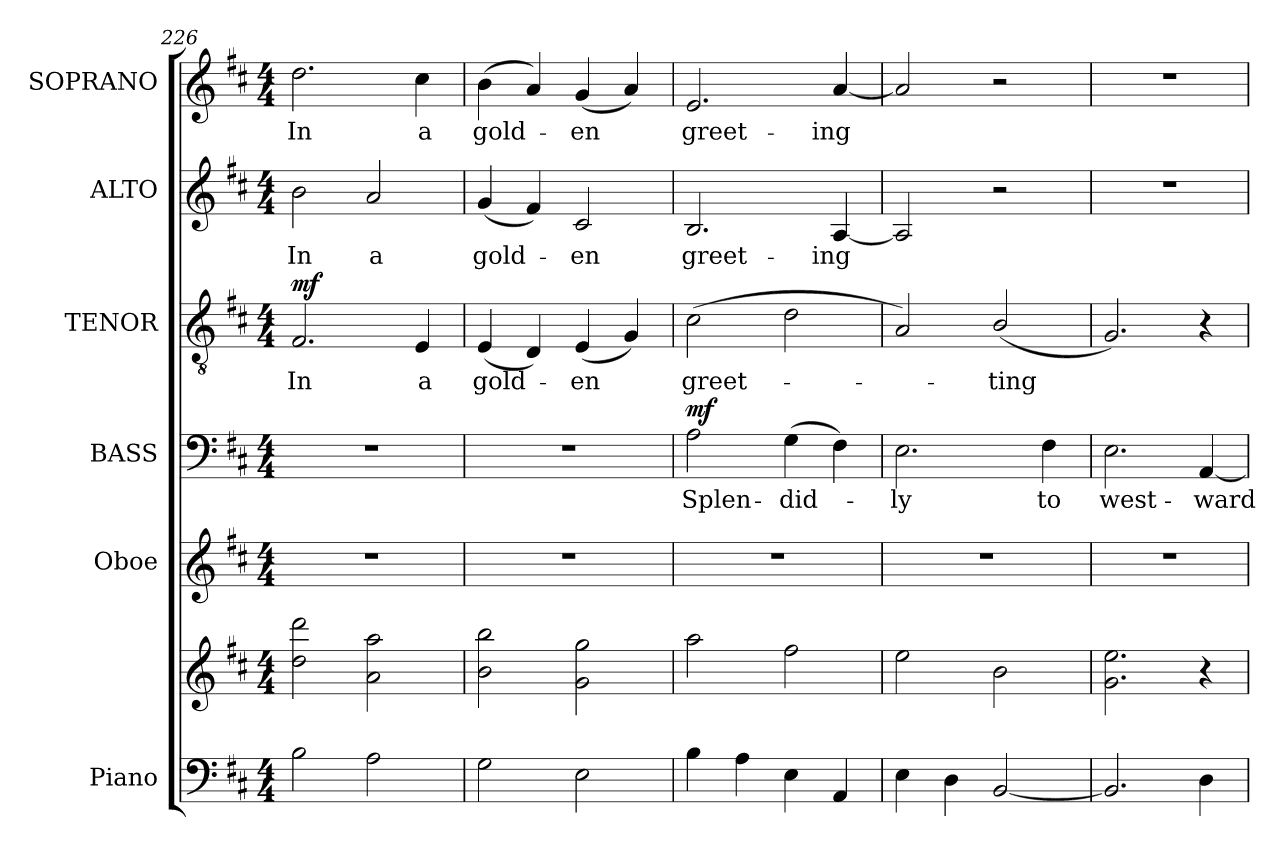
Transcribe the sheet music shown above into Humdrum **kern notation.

**kern	**kern	**kern	**kern	**text	**dynam	**kern	**text	**dynam	**kern	**text	**kern	**text
*part6	*part6	*part5	*part4	*part4	*part4	*part3	*part3	*part3	*part2	*part2	*part1	*part1
*staff7	*staff6	*staff5	*staff4	*staff4	*staff4	*staff3	*staff3	*staff3	*staff2	*staff2	*staff1	*staff1
*I"Piano	*	*I"Oboe	*I"BASS	*	*	*I"TENOR	*	*	*I"ALTO	*	*I"SOPRANO	*
*I'Pno.	*	*I'Ob.	*I'B.	*	*	*I'T.	*	*	*I'A.	*	*I'S.	*
*clefF4	*clefG2	*clefG2	*clefF4	*	*	*clefGv2	*	*	*clefG2	*	*clefG2	*
*	*	*	*	*	*	*ITrd7c12	*	*	*	*	*	*
*k[f#c#]	*k[f#c#]	*k[f#c#]	*k[f#c#]	*	*	*k[f#c#]	*	*	*k[f#c#]	*	*k[f#c#]	*
*D:	*D:	*D:	*D:	*	*	*D:	*	*	*D:	*	*D:	*
*M4/4	*M4/4	*M4/4	*M4/4	*	*	*M4/4	*	*	*M4/4	*	*M4/4	*
=226	=226	=226	=226	=226	=226	=226	=226	=226	=226	=226	=226	=226
!	!	!	!	!	!	!	!LO:LY:b:color=#000000	!	!	!	!	!
!	!	!	!	!	!	!	!	!	!	!LO:LY:b:color=#000000	!	!
!	!	!	!	!	!	!	!	!	!	!	!	!LO:LY:b:color=#000000
2Bi\	2ddi\ 2dddi	1r	1r	.	.	2.FF#i/	In	mf	2bi\	In	2.ddi\	In
!	!	!	!	!	!	!	!	!	!	!LO:LY:b:color=#000000	!	!
2Ai\	2ai\ 2aai	.	.	.	.	.	.	.	2ai/	a	.	.
!	!	!	!	!	!	!	!LO:LY:b:color=#000000	!	!	!	!	!
!	!	!	!	!	!	!	!	!	!	!	!	!LO:LY:b:color=#000000
.	.	.	.	.	.	4EEi/	a	.	.	.	4cc#i\	a
!!LO:PB:g=z
=227	=227	=227	=227	=227	=227	=227	=227	=227	=227	=227	=227	=227
!	!	!	!	!	!	!	!LO:LY:b:color=#000000	!	!	!	!	!
!	!	!	!	!	!	!	!	!	!	!LO:LY:b:color=#000000	!	!
!	!	!	!	!	!	!	!	!	!	!	!	!LO:LY:b:color=#000000
2Gi\	2bi\ 2bbi	1r	1r	.	.	(4EEi/	gold-	.	(4gi/	gold-	(4bi\	gold-
.	.	.	.	.	.	4DDi/)	.	.	4f#i/)	.	4ai/)	.
!	!	!	!	!	!	!	!LO:LY:b:color=#000000	!	!	!	!	!
!	!	!	!	!	!	!	!	!	!	!LO:LY:b:color=#000000	!	!
!	!	!	!	!	!	!	!	!	!	!	!	!LO:LY:b:color=#000000
2Ei\	2gi\ 2ggi	.	.	.	.	(4EEi/	-en	.	2c#i/	-en	(4gi/	-en
.	.	.	.	.	.	4GGi/)	.	.	.	.	4ai/)	.
=228	=228	=228	=228	=228	=228	=228	=228	=228	=228	=228	=228	=228
!	!	!	!	!LO:LY:b:color=#000000	!	!	!	!	!	!	!	!
!	!	!	!	!	!	!	!LO:LY:b:color=#000000	!	!	!	!	!
!	!	!	!	!	!	!	!	!	!	!LO:LY:b:color=#000000	!	!
!	!	!	!	!	!	!	!	!	!	!	!	!LO:LY:b:color=#000000
4Bi\	2aai\	1r	2Ai\	Splen-	mf	(2C#i\	greet-	.	2.Bi/	greet-	2.ei/	greet-
4Ai\	.	.	.	.	.	.	.	.	.	.	.	.
!	!	!	!	!LO:LY:b:color=#000000	!	!	!	!	!	!	!	!
4Ei\	2ff#i\	.	(4Gi\	-did-	.	2Di\	.	.	.	.	.	.
!	!	!	!	!	!	!	!	!	!	!LO:LY:b:color=#000000	!	!
!	!	!	!	!	!	!	!	!	!	!	!	!LO:LY:b:color=#000000
4AAi/	.	.	4F#i\)	.	.	.	.	.	[<4Ai/	-ing	[<4ai/	-ing
=229	=229	=229	=229	=229	=229	=229	=229	=229	=229	=229	=229	=229
!	!	!	!	!LO:LY:b:color=#000000	!	!	!	!	!	!	!	!
4Ei\	2eei\	1r	2.Ei\	-ly	.	2AAi/)	.	.	2Ai/]	.	2ai/]	.
4Di\	.	.	.	.	.	.	.	.	.	.	.	.
!	!	!	!	!	!	!	!LO:LY:b:color=#000000	!	!	!	!	!
[<2BBi/	2bi\	.	.	.	.	(2BBi/	-ting	.	2r	.	2r	.
!	!	!	!	!LO:LY:b:color=#000000	!	!	!	!	!	!	!	!
.	.	.	4F#i\	to	.	.	.	.	.	.	.	.
=230	=230	=230	=230	=230	=230	=230	=230	=230	=230	=230	=230	=230
!	!	!	!	!LO:LY:b:color=#000000	!	!	!	!	!	!	!	!
2.BBi/]	2.gi\ 2.eei	1r	2.Ei\	west-	.	2.GGi/)	.	.	1r	.	1r	.
!	!	!	!	!LO:LY:b:color=#000000	!	!	!	!	!	!	!	!
4Di\	4r	.	[<4AAi/	-ward	.	4r	.	.	.	.	.	.
=	=	=	=	=	=	=	=	=	=	=	=	=
*-	*-	*-	*-	*-	*-	*-	*-	*-	*-	*-	*-	*-
